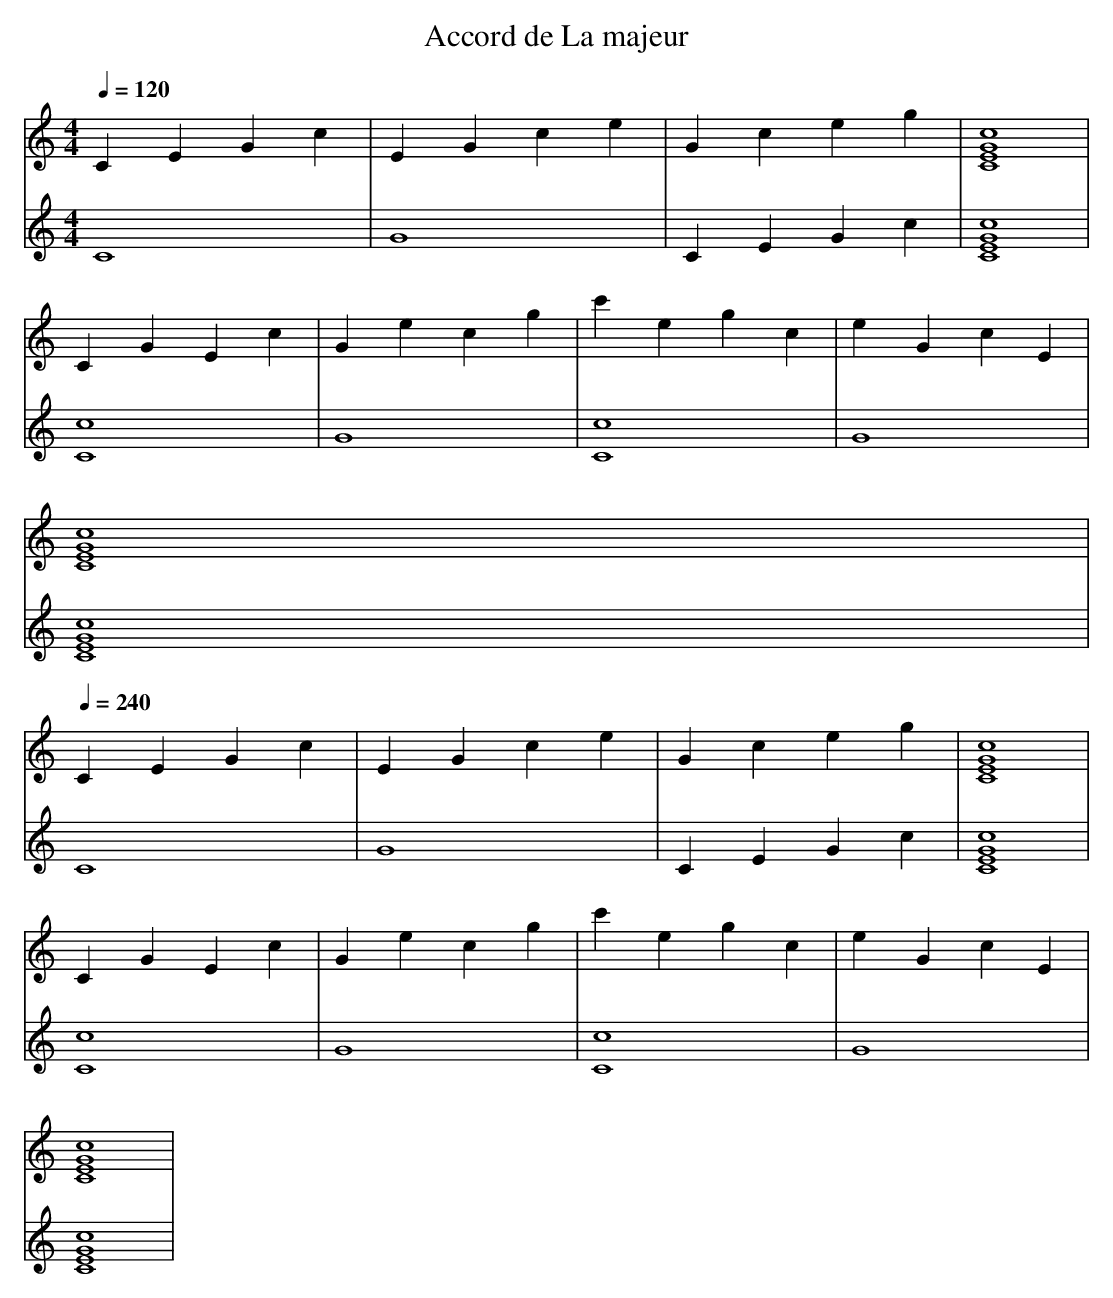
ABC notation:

X:1
T:Accord de La majeur
M: 4/4
L: 1/4
Q:1/4=120
K:C
V:1
C E G c | E G c e | G c e g | [C4 E4 G4 c4] |
C G E c | G e c g | c' e g c | e G c E |
[C4 E4 G4 c4] |
Q:1/4=240
C E G c | E G c e | G c e g | [C4 E4 G4 c4] |
C G E c | G e c g | c' e g c | e G c E |
[C4 E4 G4 c4] |
V:2
C4 | G4 | C E G c | [C4 E4 G4 c4] |
[C4 c4] | G4 | [C4 c4] | G4 |
[C4 E4 G4 c4] |
Q:1/4=240
C4 | G4 | C E G c | [C4 E4 G4 c4] |
[C4 c4] | G4 | [C4 c4] | G4 |
[C4 E4 G4 c4] |
